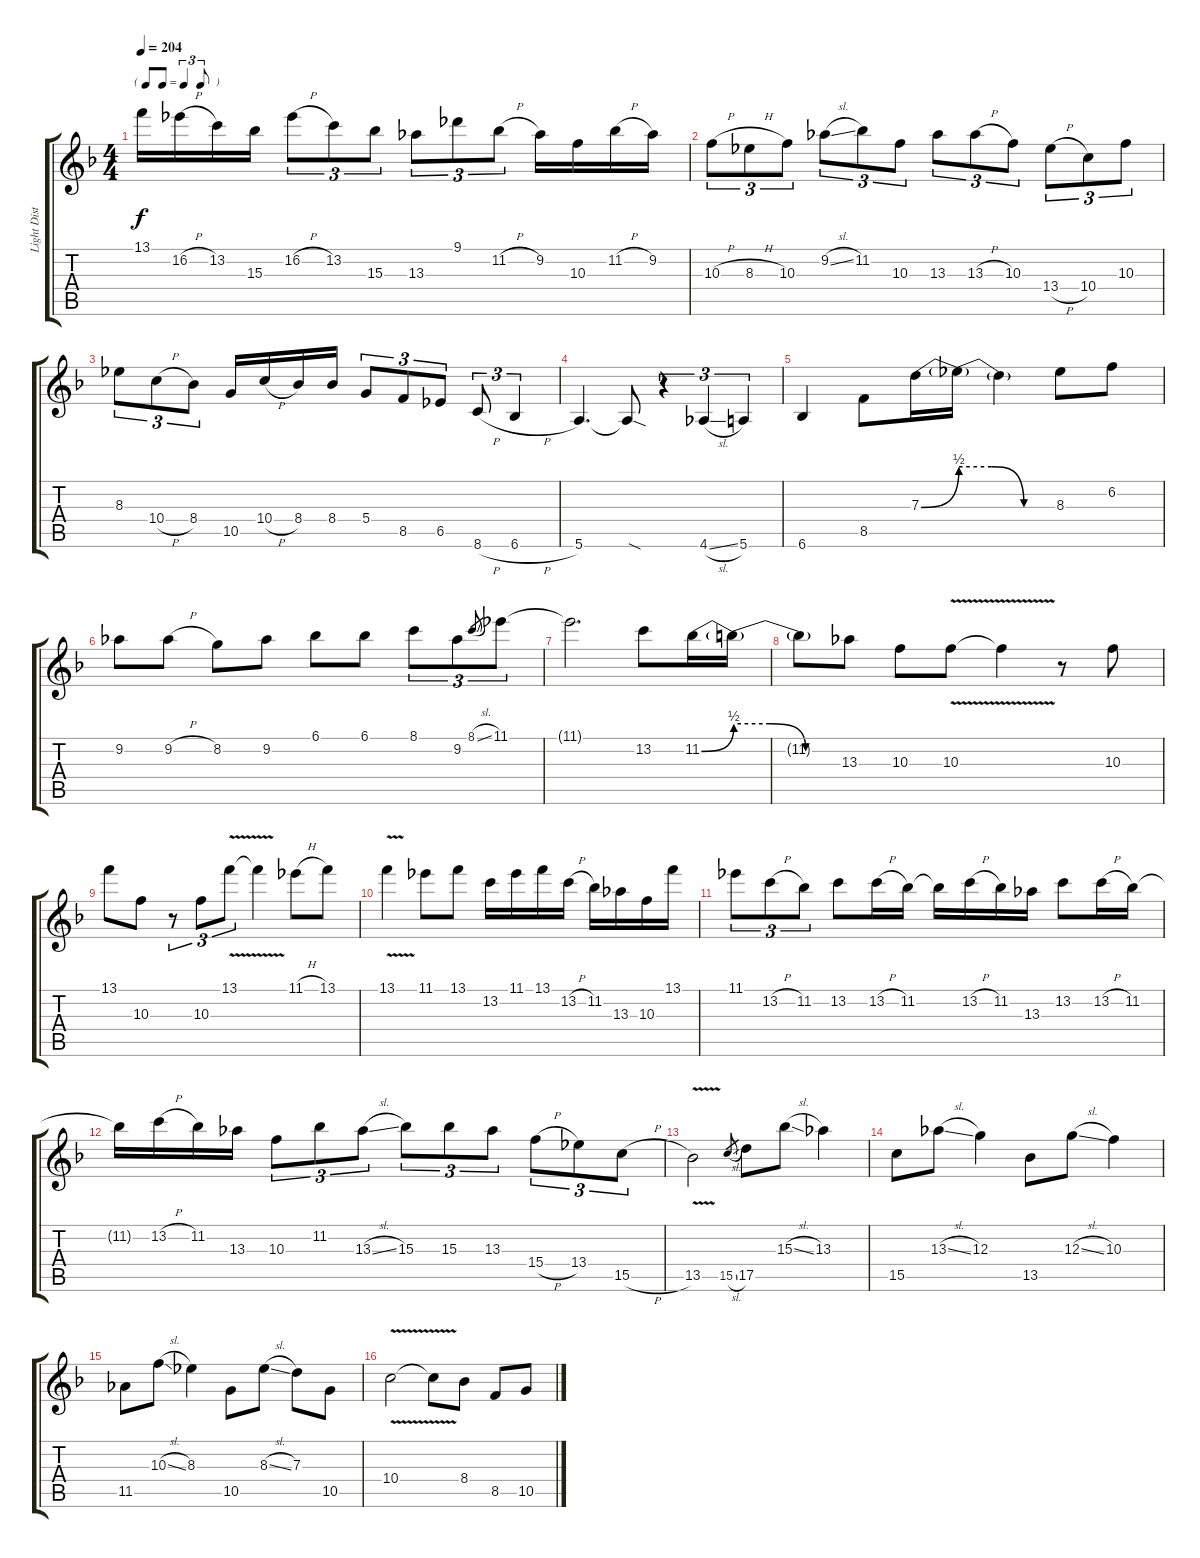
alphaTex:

\track ("Light Distortion" "Light Dist") {instrument overdrivenguitar}
\staff {score tabs}
\tuning (E4 B3 G3 D3 A2 E2) {hide}
\ts (4 4)
\tf triplet8th
\tempo 204
\clef g2
\ks f
13.1.16{dy f} 16.2{h}.16 13.2.16 15.3.16 16.2{h}.8{tu (3 2)} 13.2.8{tu (3 2)} 15.3.8{tu (3 2)} 13.3.8{tu (3 2)} 9.1.8{tu (3 2)} 11.2{h}.8{tu (3 2)} 9.2.16 10.3.16 11.2{h}.16 9.2.16 |
10.3{h}.8{tu (3 2)} 8.3{h}.8{tu (3 2)} 10.3.8{tu (3 2)} 9.2{sl}.8{tu (3 2)} 11.2.8{tu (3 2)} 10.3.8{tu (3 2)} 13.3.8{tu (3 2)} 13.3{h}.8{tu (3 2)} 10.3.8{tu (3 2)} 13.4{h}.8{tu (3 2)} 10.4.8{tu (3 2)} 10.3.8{tu (3 2)} |
8.3.8{tu (3 2)} 10.4{h}.8{tu (3 2)} 8.4.8{tu (3 2)} 10.5.16 10.4{h}.16 8.4.16 8.4.16 5.4.8{tu (3 2)} 8.5.8{tu (3 2)} 6.5.8{tu (3 2)} 8.6{h}.8{tu (3 2)} 6.6{h}.4{tu (3 2)} |
5.6.4{d} 5.6{sod t}.8 r.4{tu (3 2)} 4.6{sl}.4{tu (3 2)} 5.6.4{tu (3 2)} |
6.6.4 8.5.8 7.3{be (bend 0 0 60 2)}.16 7.3{be (custom 0 2 20 2 40 0 60 0) t}.16 7.3{t}.4 8.3.8 6.2.8 |
9.2.8 9.2{h}.8 8.2.8 9.2.8 6.1.8 6.1.8 8.1.8{tu (3 2)} 9.2.8{tu (3 2)} 8.1{sl}.8{gr} 11.1.8{tu (3 2)} |
11.1{t}.2{d} 13.2.8 11.2{be (bend 0 0 60 2)}.16 11.2{be (custom 0 2 20 2 40 0 60 0) t}.16 |
11.2{t}.8 13.3.8 10.3.8 10.3{v}.8 10.3{v t}.4 r.8 10.3.8 |
13.1.8 10.3.8 r.8{tu (3 2)} 10.3.8{tu (3 2)} 13.1{v}.8{tu (3 2)} 13.1{v t}.4 11.1{h}.8 13.1.8 |
13.1{v}.4 11.1.8 13.1.8 13.2.16 11.1.16 13.1.16 13.2{h}.16 11.2.16 13.3.16 10.3.16 13.1.16 |
11.1.8{tu (3 2)} 13.2{h}.8{tu (3 2)} 11.2.8{tu (3 2)} 13.2.8 13.2{h}.16 11.2.16 11.2{t}.16 13.2{h}.16 11.2.16 13.3.16 13.2.8 13.2{h}.16 11.2.16 |
11.2{t}.16 13.2{h}.16 11.2.16 13.3.16 10.3.8{tu (3 2)} 11.2.8{tu (3 2)} 13.3{sl}.8{tu (3 2)} 15.3.8{tu (3 2)} 15.3.8{tu (3 2)} 13.3.8{tu (3 2)} 15.4{h}.8{tu (3 2)} 13.4.8{tu (3 2)} 15.5{h}.8{tu (3 2)} |
13.5{v}.2 15.5{sl}.8{gr} 17.5.8 15.3{sl}.8 13.3.4 |
15.5.8 13.3{sl}.8 12.3.4 13.5.8 12.3{sl}.8 10.3.4 |
11.5.8 10.3{sl}.8 8.3.4 10.5.8 8.3{sl}.8 7.3.8 10.5.8 |
10.4{v}.2 10.4{t}.8 8.4.8 8.5.8 10.5{sl}.8
